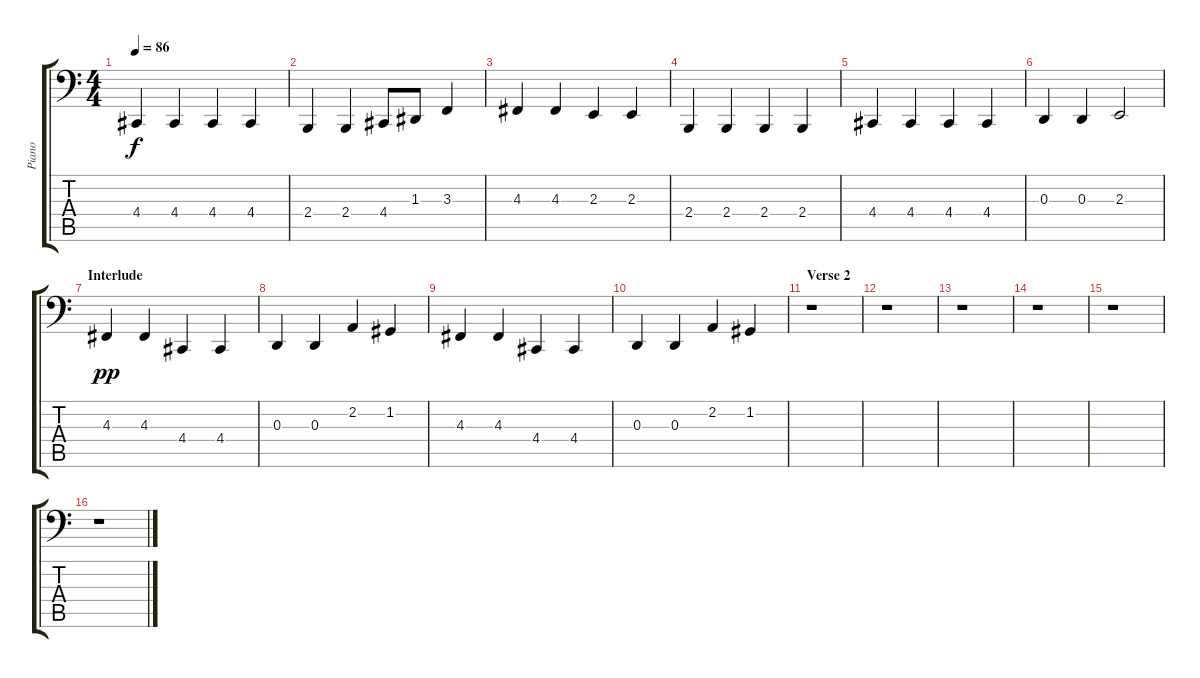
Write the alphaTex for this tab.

\track ("Piano" "Piano") {instrument brightacousticpiano}
\staff {score tabs}
\tuning (C3 G2 D2 A1 E1 B0) {hide}
\ts (4 4)
\tempo 86
\clef f4
\ks c
4.4.4{dy f} 4.4.4 4.4.4 4.4.4 |
2.4.4 2.4.4 4.4.8 1.3.8 3.3.4 |
4.3.4 4.3.4 2.3.4 2.3.4 |
2.4.4 2.4.4 2.4.4 2.4.4 |
4.4.4 4.4.4 4.4.4 4.4.4 |
0.3.4 0.3.4 2.3.2 |
\section ("" "Interlude")
4.3.4{dy pp} 4.3.4 4.4.4 4.4.4 |
0.3.4 0.3.4 2.2.4 1.2.4 |
4.3.4 4.3.4 4.4.4 4.4.4 |
0.3.4 0.3.4 2.2.4 1.2.4 |
\section ("" "Verse 2")
r.1 |
r.1 |
r.1 |
r.1 |
r.1 |
r.1
